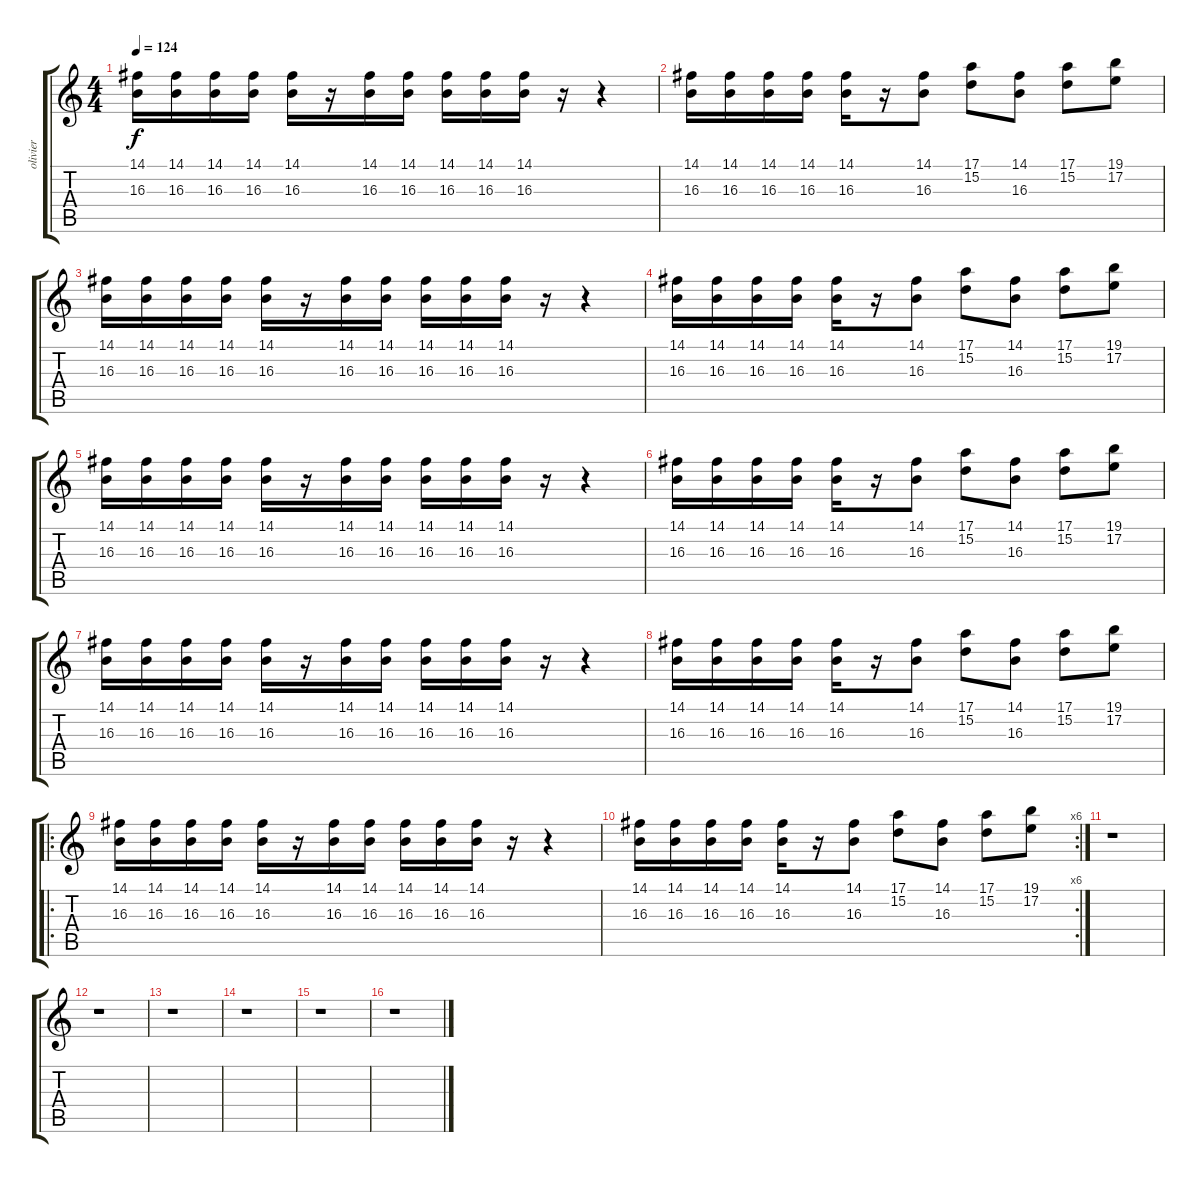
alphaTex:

\track ("olivier" "olivier") {instrument trumpet}
\staff {score tabs}
\tuning (E4 B3 G3 D3 A2 D2) {hide}
\ts (4 4)
\tempo 124
\clef g2
\ks c
(14.1 16.3).16{dy f} (14.1 16.3).16 (14.1 16.3).16 (14.1 16.3).16 (14.1 16.3).16 r.16 (14.1 16.3).16 (14.1 16.3).16 (14.1 16.3).16 (14.1 16.3).16 (14.1 16.3).16 r.16 r.4 |
(14.1 16.3).16 (14.1 16.3).16 (14.1 16.3).16 (14.1 16.3).16 (14.1 16.3).16 r.16 (14.1 16.3).8 (17.1 15.2).8 (14.1 16.3).8 (17.1 15.2).8 (19.1 17.2).8 |
(14.1 16.3).16 (14.1 16.3).16 (14.1 16.3).16 (14.1 16.3).16 (14.1 16.3).16 r.16 (14.1 16.3).16 (14.1 16.3).16 (14.1 16.3).16 (14.1 16.3).16 (14.1 16.3).16 r.16 r.4 |
(14.1 16.3).16 (14.1 16.3).16 (14.1 16.3).16 (14.1 16.3).16 (14.1 16.3).16 r.16 (14.1 16.3).8 (17.1 15.2).8 (14.1 16.3).8 (17.1 15.2).8 (19.1 17.2).8 |
(14.1 16.3).16 (14.1 16.3).16 (14.1 16.3).16 (14.1 16.3).16 (14.1 16.3).16 r.16 (14.1 16.3).16 (14.1 16.3).16 (14.1 16.3).16 (14.1 16.3).16 (14.1 16.3).16 r.16 r.4 |
(14.1 16.3).16 (14.1 16.3).16 (14.1 16.3).16 (14.1 16.3).16 (14.1 16.3).16 r.16 (14.1 16.3).8 (17.1 15.2).8 (14.1 16.3).8 (17.1 15.2).8 (19.1 17.2).8 |
(14.1 16.3).16 (14.1 16.3).16 (14.1 16.3).16 (14.1 16.3).16 (14.1 16.3).16 r.16 (14.1 16.3).16 (14.1 16.3).16 (14.1 16.3).16 (14.1 16.3).16 (14.1 16.3).16 r.16 r.4 |
(14.1 16.3).16 (14.1 16.3).16 (14.1 16.3).16 (14.1 16.3).16 (14.1 16.3).16 r.16 (14.1 16.3).8 (17.1 15.2).8 (14.1 16.3).8 (17.1 15.2).8 (19.1 17.2).8 |
\ro
(14.1 16.3).16 (14.1 16.3).16 (14.1 16.3).16 (14.1 16.3).16 (14.1 16.3).16 r.16 (14.1 16.3).16 (14.1 16.3).16 (14.1 16.3).16 (14.1 16.3).16 (14.1 16.3).16 r.16 r.4 |
\rc 6
(14.1 16.3).16 (14.1 16.3).16 (14.1 16.3).16 (14.1 16.3).16 (14.1 16.3).16 r.16 (14.1 16.3).8 (17.1 15.2).8 (14.1 16.3).8 (17.1 15.2).8 (19.1 17.2).8 |
r.1 |
r.1 |
r.1 |
r.1 |
r.1 |
r.1
